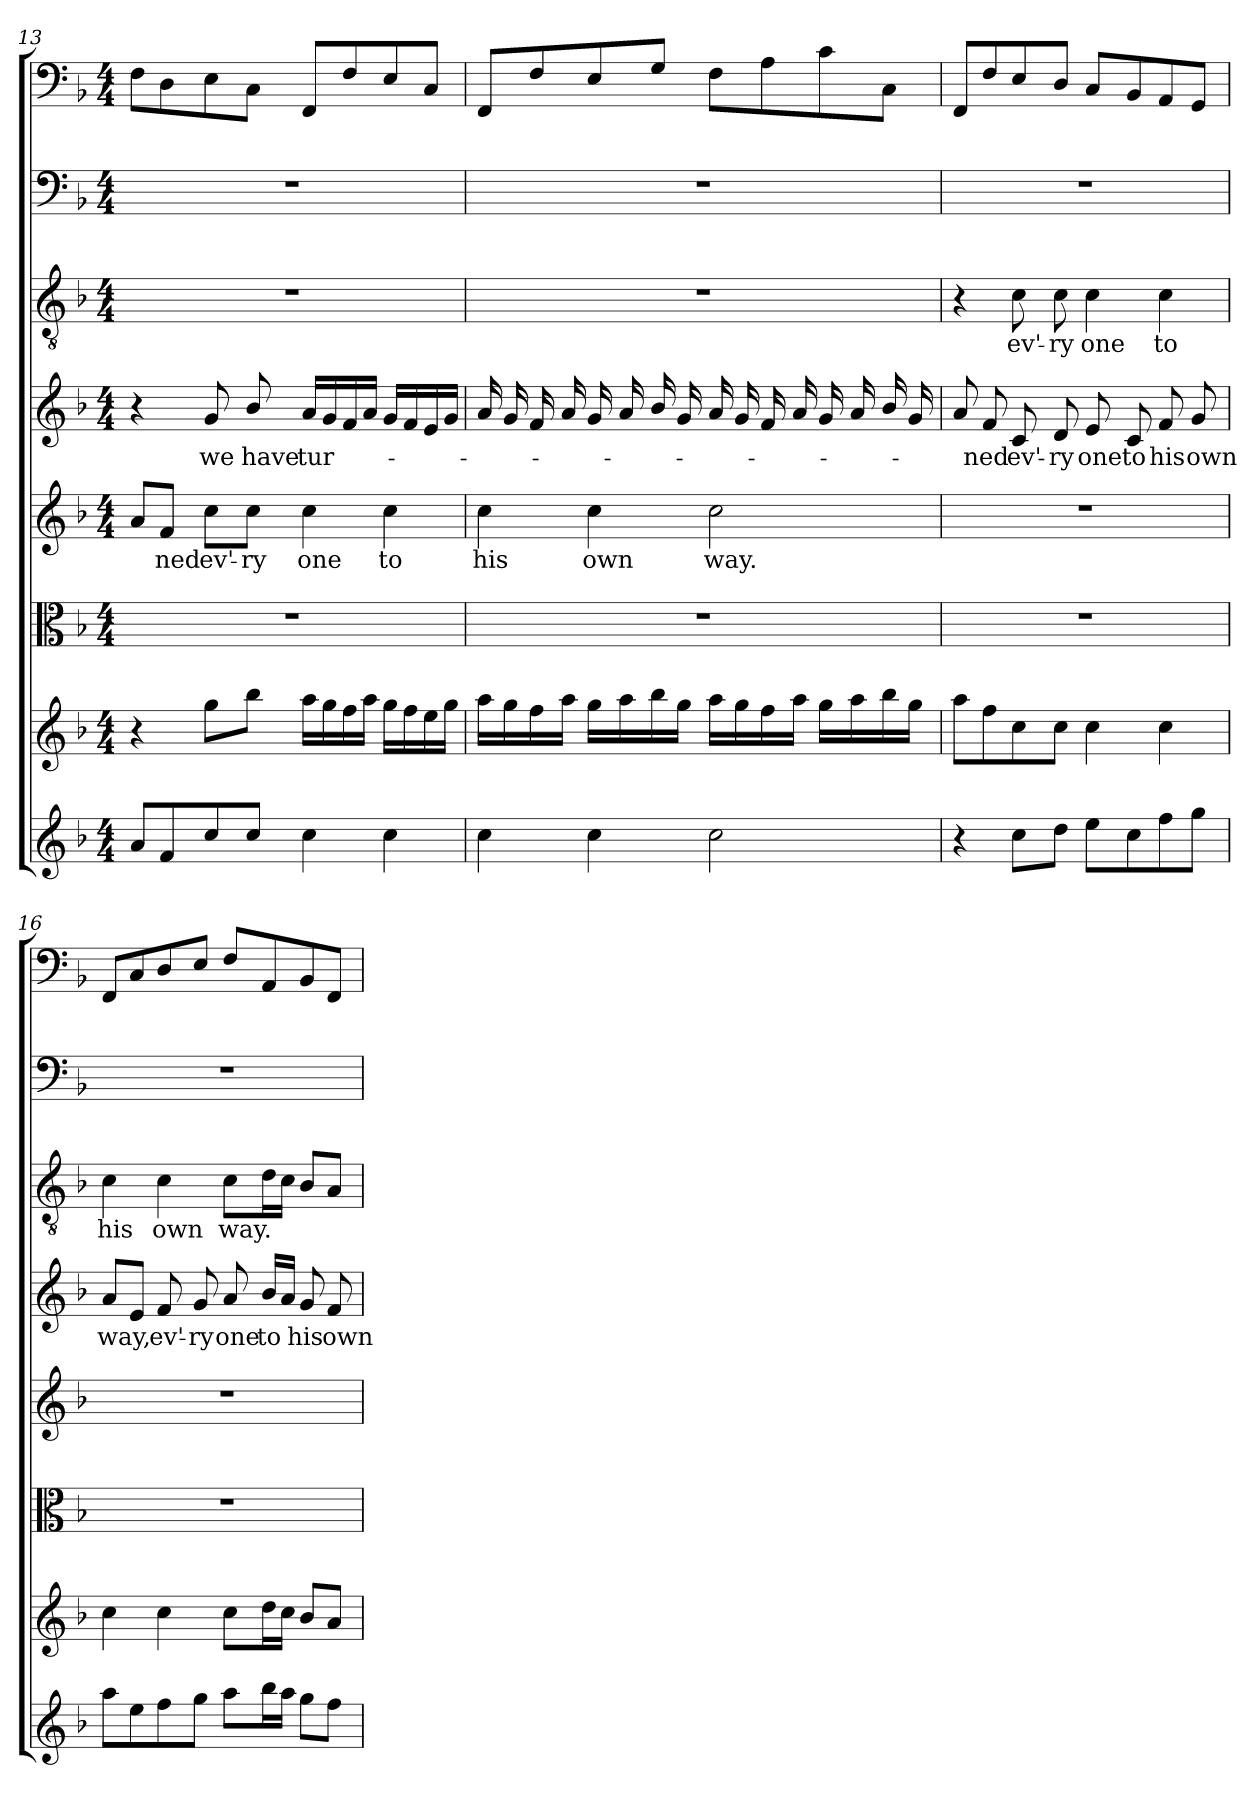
**kern	**kern	**kern	**kern	**text	**kern	**text	**kern	**text	**kern	**kern
*part8	*part7	*part6	*part5	*part5	*part4	*part4	*part3	*part3	*part2	*part1
*staff8	*staff7	*staff6	*staff5	*staff5	*staff4	*staff4	*staff3	*staff3	*staff2	*staff1
*clefG2	*clefG2	*clefC3	*clefG2	*	*clefG2	*	*clefGv2	*	*clefF4	*clefF4
*k[b-]	*k[b-]	*k[b-]	*k[b-]	*	*k[b-]	*	*k[b-]	*	*k[b-]	*k[b-]
*F:	*F:	*F:	*F:	*	*F:	*	*F:	*	*F:	*F:
*M4/4	*M4/4	*M4/4	*M4/4	*	*M4/4	*	*M4/4	*	*M4/4	*M4/4
=13	=13	=13	=13	=13	=13	=13	=13	=13	=13	=13
8a/L	4r	1r	8a/L	.	4r	.	1r	.	1r	8F\L
8f/	.	.	8f/J	-ned	.	.	.	.	.	8D\
8cc/	8gg\L	.	8cc\L	ev'-	8g/	we	.	.	.	8E\
8cc/J	8bb-\J	.	8cc\J	-ry	8b-/	have	.	.	.	8C\J
4cc\	16aa\LL	.	4cc\	one	16a/LL	tur-	.	.	.	8FF/L
.	16gg\	.	.	.	16g/	.	.	.	.	.
.	16ff\	.	.	.	16f/	.	.	.	.	8F/
.	16aa\JJ	.	.	.	16a/JJ	.	.	.	.	.
4cc\	16gg\LL	.	4cc\	to	16g/LL	.	.	.	.	8E/
.	16ff\	.	.	.	16f/	.	.	.	.	.
.	16ee\	.	.	.	16e/	.	.	.	.	8C/J
.	16gg\JJ	.	.	.	16g/JJ	.	.	.	.	.
=14	=14	=14	=14	=14	=14	=14	=14	=14	=14	=14
4cc\	16aa\LL	1r	4cc\	his	16a/	.	1r	.	1r	8FF/L
.	16gg\	.	.	.	16g/	.	.	.	.	.
.	16ff\	.	.	.	16f/	.	.	.	.	8F/
.	16aa\JJ	.	.	.	16a/	.	.	.	.	.
4cc\	16gg\LL	.	4cc\	own	16g/	.	.	.	.	8E/
.	16aa\	.	.	.	16a/	.	.	.	.	.
.	16bb-\	.	.	.	16b-/	.	.	.	.	8G/J
.	16gg\JJ	.	.	.	16g/	.	.	.	.	.
2cc\	16aa\LL	.	2cc\	way.	16a/	.	.	.	.	8F\L
.	16gg\	.	.	.	16g/	.	.	.	.	.
.	16ff\	.	.	.	16f/	.	.	.	.	8A\
.	16aa\JJ	.	.	.	16a/	.	.	.	.	.
.	16gg\LL	.	.	.	16g/	.	.	.	.	8c\
.	16aa\	.	.	.	16a/	.	.	.	.	.
.	16bb-\	.	.	.	16b-/	.	.	.	.	8C\J
.	16gg\JJ	.	.	.	16g/	.	.	.	.	.
=15	=15	=15	=15	=15	=15	=15	=15	=15	=15	=15
4r	8aa\L	1r	1r	.	8a/	.	4r	.	1r	8FF/L
.	8ff\	.	.	.	8f/	-ned	.	.	.	8F/
8cc\L	8cc\	.	.	.	8c/	ev'-	8c\	ev'-	.	8E/
8dd\J	8cc\J	.	.	.	8d/	-ry	8c\	-ry	.	8D/J
8ee\L	4cc\	.	.	.	8e/	one	4c\	one	.	8C/L
8cc\	.	.	.	.	8c/	to	.	.	.	8BB-/
8ff\	4cc\	.	.	.	8f/	his	4c\	to	.	8AA/
8gg\J	.	.	.	.	8g/	own	.	.	.	8GG/J
=16	=16	=16	=16	=16	=16	=16	=16	=16	=16	=16
8aa\L	4cc\	1r	1r	.	8a/L	way,	4c\	his	1r	8FF/L
8ee\	.	.	.	.	8e/J	.	.	.	.	8C/
8ff\	4cc\	.	.	.	8f/	ev'-	4c\	own	.	8D/
8gg\J	.	.	.	.	8g/	-ry	.	.	.	8E/J
8aa\L	8cc\L	.	.	.	8a/	one	8c\L	way.	.	8F/L
16bb-\L	16dd\L	.	.	.	16b-/LL	to	16d\L	.	.	8AA/
16aa\JJ	16cc\JJ	.	.	.	16a/JJ	.	16c\JJ	.	.	.
8gg\L	8b-/L	.	.	.	8g/	his	8B-/L	.	.	8BB-/
8ff\J	8a/J	.	.	.	8f/	own	8A/J	.	.	8FF/J
=	=	=	=	=	=	=	=	=	=	=
*-	*-	*-	*-	*-	*-	*-	*-	*-	*-	*-
